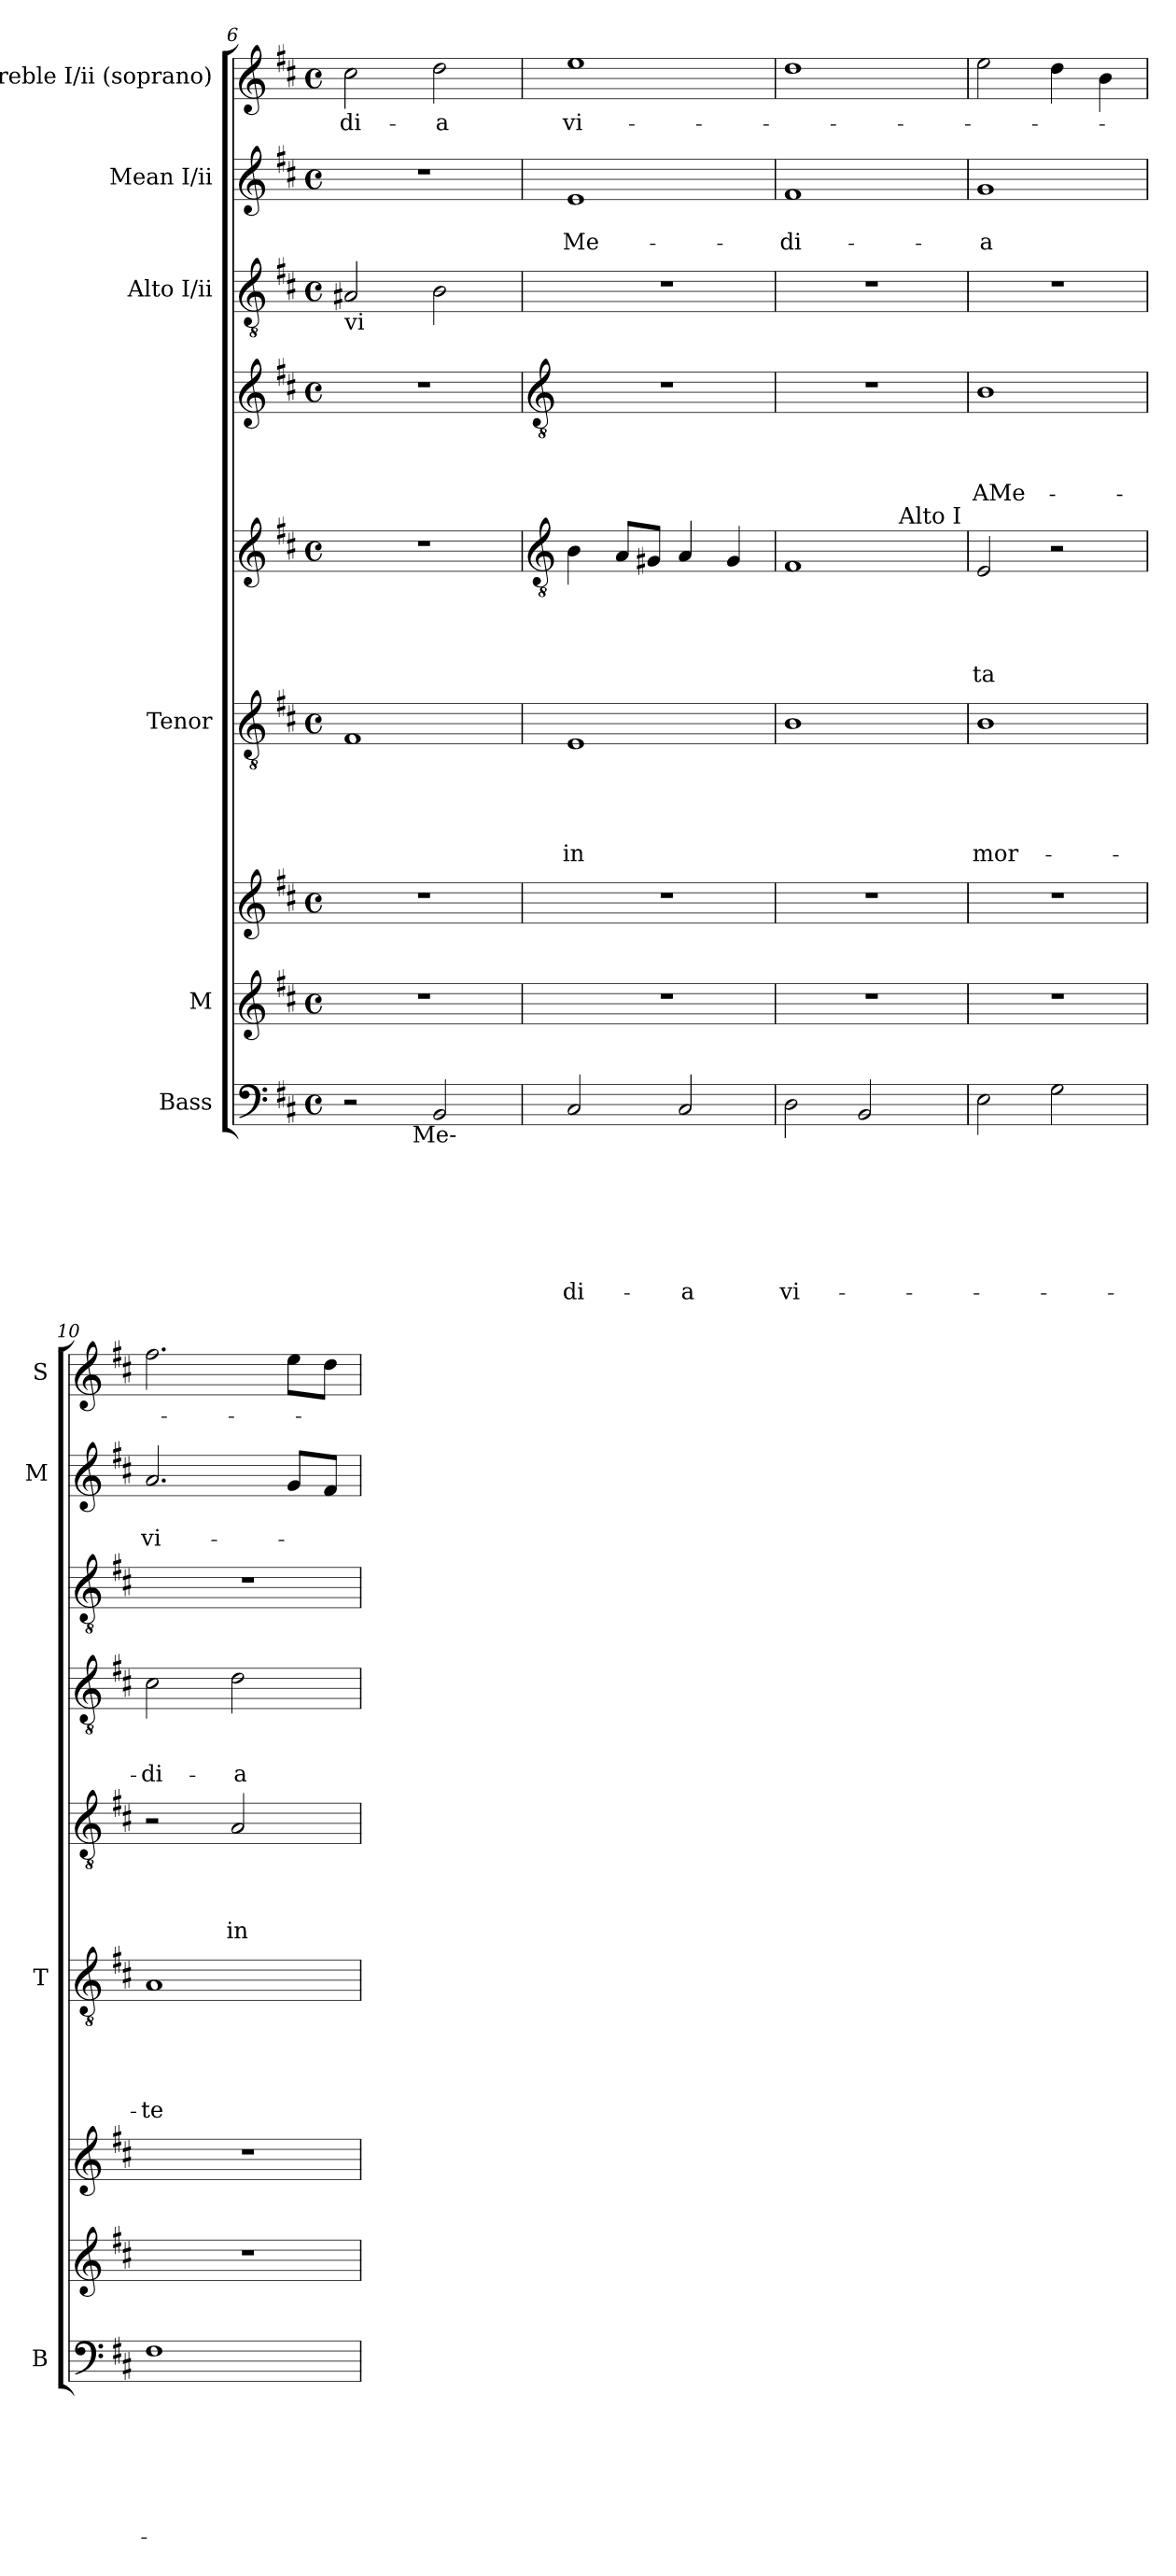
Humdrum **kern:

**kern	**text	**text	**text	**text	**text	**text	**text	**kern	**kern	**kern	**text	**text	**text	**text	**text	**kern	**text	**text	**text	**text	**kern	**text	**text	**text	**kern	**kern	**text	**text	**kern	**text
*part8	*part8	*part8	*part8	*part8	*part8	*part8	*part8	*part7	*part7	*part6	*part6	*part6	*part6	*part6	*part6	*part5	*part5	*part5	*part5	*part5	*part4	*part4	*part4	*part4	*part3	*part2	*part2	*part2	*part1	*part1
*staff9	*staff9	*staff9	*staff9	*staff9	*staff9	*staff9	*staff9	*staff8	*staff7	*staff6	*staff6	*staff6	*staff6	*staff6	*staff6	*staff5	*staff5	*staff5	*staff5	*staff5	*staff4	*staff4	*staff4	*staff4	*staff3	*staff2	*staff2	*staff2	*staff1	*staff1
*I"Bass	*	*	*	*	*	*	*	*I"M	*	*I"Tenor	*	*	*	*	*	*	*	*	*	*	*	*	*	*	*I"Alto I/ii	*I"Mean I/ii	*	*	*I"Treble I/ii (soprano)	*
*I'B	*	*	*	*	*	*	*	*	*	*I'T	*	*	*	*	*	*	*	*	*	*	*	*	*	*	*	*I'M	*	*	*I'S	*
*clefF4	*	*	*	*	*	*	*	*clefG2	*clefG2	*clefGv2	*	*	*	*	*	*clefG2	*	*	*	*	*clefG2	*	*	*	*clefGv2	*clefG2	*	*	*clefG2	*
*k[f#c#]	*	*	*	*	*	*	*	*k[f#c#]	*k[f#c#]	*k[f#c#]	*	*	*	*	*	*k[f#c#]	*	*	*	*	*k[f#c#]	*	*	*	*k[f#c#]	*k[f#c#]	*	*	*k[f#c#]	*
*D:	*	*	*	*	*	*	*	*D:	*D:	*D:	*	*	*	*	*	*D:	*	*	*	*	*D:	*	*	*	*D:	*D:	*	*	*D:	*
*M4/4	*	*	*	*	*	*	*	*M4/4	*M4/4	*M4/4	*	*	*	*	*	*M4/4	*	*	*	*	*M4/4	*	*	*	*M4/4	*M4/4	*	*	*M4/4	*
*met(c)	*	*	*	*	*	*	*	*met(c)	*met(c)	*met(c)	*	*	*	*	*	*met(c)	*	*	*	*	*met(c)	*	*	*	*met(c)	*met(c)	*	*	*met(c)	*
=6	=6	=6	=6	=6	=6	=6	=6	=6	=6	=6	=6	=6	=6	=6	=6	=6	=6	=6	=6	=6	=6	=6	=6	=6	=6	=6	=6	=6	=6	=6
!	!	!	!	!	!	!	!	!	!	!	!	!	!	!	!	!	!	!	!	!	!	!	!	!	!LO:TX:b:t=vi	!	!	!	!	!
!	!	!	!	!	!	!	!	!	!	!	!	!	!	!	!	!	!	!	!	!	!	!	!	!	!	!	!	!	!	!LO:LY:b
*^	*	*	*	*	*	*	*	*	*	*	*	*	*	*	*	*	*	*	*	*	*	*	*	*	*	*	*	*	*	*
2r	4..ryy	.	.	.	.	.	.	.	1r	1r	1F#	.	.	.	.	.	1r	.	.	.	.	1r	.	.	.	2A#X/	1r	.	.	2cc#\	-di-
!	!LO:TX:b:t=Me-	!	!	!	!	!	!	!	!	!	!	!	!	!	!	!	!	!	!	!	!	!	!	!	!	!	!	!	!	!	!
.	2ryy	.	.	.	.	.	.	.	.	.	.	.	.	.	.	.	.	.	.	.	.	.	.	.	.	.	.	.	.	.	.
!	!	!	!	!	!	!	!	!	!	!	!	!	!	!	!	!	!	!	!	!	!	!	!	!	!	!	!	!	!	!	!LO:LY:b
2BB/	.	.	.	.	.	.	.	.	.	.	.	.	.	.	.	.	.	.	.	.	.	.	.	.	.	2B\	.	.	.	2dd\	-a
.	16ryy	.	.	.	.	.	.	.	.	.	.	.	.	.	.	.	.	.	.	.	.	.	.	.	.	.	.	.	.	.	.
*v	*v	*	*	*	*	*	*	*	*	*	*	*	*	*	*	*	*	*	*	*	*	*	*	*	*	*	*	*	*	*	*
!!LO:LB:g=z
=7	=7	=7	=7	=7	=7	=7	=7	=7	=7	=7	=7	=7	=7	=7	=7	=7	=7	=7	=7	=7	=7	=7	=7	=7	=7	=7	=7	=7	=7	=7
*	*	*	*	*	*	*	*	*	*	*	*	*	*	*	*	*clefGv2	*	*	*	*	*clefGv2	*	*	*	*	*	*	*	*	*
*^	*	*	*	*	*	*	*	*	*	*	*	*	*	*	*	*	*	*	*	*	*	*	*	*	*	*	*	*	*	*
!	!	!	!	!	!	!	!	!LO:LY:b	!	!	!	!	!	!	!	!LO:LY:b	!	!	!	!	!	!	!	!	!	!	!	!	!LO:LY:b	!	!LO:LY:b
*v	*v	*	*	*	*	*	*	*	*	*	*	*	*	*	*	*	*	*	*	*	*	*	*	*	*	*	*	*	*	*	*
2C#/	.	.	.	.	.	.	di-	1r	1r	1E	.	.	.	.	in	4B\	.	.	.	.	1r	.	.	.	1r	1e	.	Me-	1ee	vi-
.	.	.	.	.	.	.	.	.	.	.	.	.	.	.	.	8A/L	.	.	.	.	.	.	.	.	.	.	.	.	.	.
.	.	.	.	.	.	.	.	.	.	.	.	.	.	.	.	8G#X/J	.	.	.	.	.	.	.	.	.	.	.	.	.	.
!	!	!	!	!	!	!	!LO:LY:b	!	!	!	!	!	!	!	!	!	!	!	!	!	!	!	!	!	!	!	!	!	!	!
2C#/	.	.	.	.	.	.	-a	.	.	.	.	.	.	.	.	4A/	.	.	.	.	.	.	.	.	.	.	.	.	.	.
.	.	.	.	.	.	.	.	.	.	.	.	.	.	.	.	4G#/	.	.	.	.	.	.	.	.	.	.	.	.	.	.
=8	=8	=8	=8	=8	=8	=8	=8	=8	=8	=8	=8	=8	=8	=8	=8	=8	=8	=8	=8	=8	=8	=8	=8	=8	=8	=8	=8	=8	=8	=8
!	!	!	!	!	!	!	!LO:LY:b	!	!	!	!	!	!	!	!	!	!	!	!	!	!	!	!	!	!	!	!	!LO:LY:b	!	!
*	*	*	*	*	*	*	*	*	*	*	*	*	*	*	*	*^	*	*	*	*	*	*	*	*	*	*	*	*	*	*
2D\	.	.	.	.	.	.	vi-	1r	1r	1B	.	.	.	.	.	1F#	2ryy	.	.	.	.	1r	.	.	.	1r	1f#	.	-di-	1dd	.
2BB/	.	.	.	.	.	.	.	.	.	.	.	.	.	.	.	.	8.ryy	.	.	.	.	.	.	.	.	.	.	.	.	.	.
!	!	!	!	!	!	!	!	!	!	!	!	!	!	!	!	!	!LO:TX:a:t=Alto I	!	!	!	!	!	!	!	!	!	!	!	!	!	!
.	.	.	.	.	.	.	.	.	.	.	.	.	.	.	.	.	4ryy	.	.	.	.	.	.	.	.	.	.	.	.	.	.
.	.	.	.	.	.	.	.	.	.	.	.	.	.	.	.	.	16ryy	.	.	.	.	.	.	.	.	.	.	.	.	.	.
=9	=9	=9	=9	=9	=9	=9	=9	=9	=9	=9	=9	=9	=9	=9	=9	=9	=9	=9	=9	=9	=9	=9	=9	=9	=9	=9	=9	=9	=9	=9	=9
!	!	!	!	!	!	!	!	!	!	!	!	!	!	!	!LO:LY:b	!	!	!	!	!	!LO:LY:b	!	!	!	!LO:LY:b:rj	!	!	!	!LO:LY:b	!	!
*	*	*	*	*	*	*	*	*	*	*	*	*	*	*	*	*v	*v	*	*	*	*	*	*	*	*	*	*	*	*	*	*
2E\	.	.	.	.	.	.	.	1r	1r	1B	.	.	.	.	mor-	2E/	.	.	.	ta	1B	.	.	AMe-	1r	1g	.	-a	2ee\	.
2G\	.	.	.	.	.	.	.	.	.	.	.	.	.	.	.	2r	.	.	.	.	.	.	.	.	.	.	.	.	4dd\	.
.	.	.	.	.	.	.	.	.	.	.	.	.	.	.	.	.	.	.	.	.	.	.	.	.	.	.	.	.	4b\	.
=10	=10	=10	=10	=10	=10	=10	=10	=10	=10	=10	=10	=10	=10	=10	=10	=10	=10	=10	=10	=10	=10	=10	=10	=10	=10	=10	=10	=10	=10	=10
!	!	!	!	!	!	!	!	!	!	!	!	!	!	!	!LO:LY:b	!	!	!	!	!	!	!	!	!LO:LY:b:rj	!	!	!	!LO:LY:b	!	!
1F#	.	.	.	.	.	.	.	1r	1r	1A	.	.	.	.	-te	2r	.	.	.	.	2c#\	.	.	-di-	1r	2.a/	.	vi-	2.ff#\	.
!	!	!	!	!	!	!	!	!	!	!	!	!	!	!	!	!	!	!	!	!LO:LY:b	!	!	!	!LO:LY:b:rj	!	!	!	!	!	!
.	.	.	.	.	.	.	.	.	.	.	.	.	.	.	.	2A/	.	.	.	in	2d\	.	.	-a	.	.	.	.	.	.
.	.	.	.	.	.	.	.	.	.	.	.	.	.	.	.	.	.	.	.	.	.	.	.	.	.	8g/L	.	.	8ee\L	.
.	.	.	.	.	.	.	.	.	.	.	.	.	.	.	.	.	.	.	.	.	.	.	.	.	.	8f#/J	.	.	8dd\J	.
=	=	=	=	=	=	=	=	=	=	=	=	=	=	=	=	=	=	=	=	=	=	=	=	=	=	=	=	=	=	=
*-	*-	*-	*-	*-	*-	*-	*-	*-	*-	*-	*-	*-	*-	*-	*-	*-	*-	*-	*-	*-	*-	*-	*-	*-	*-	*-	*-	*-	*-	*-
